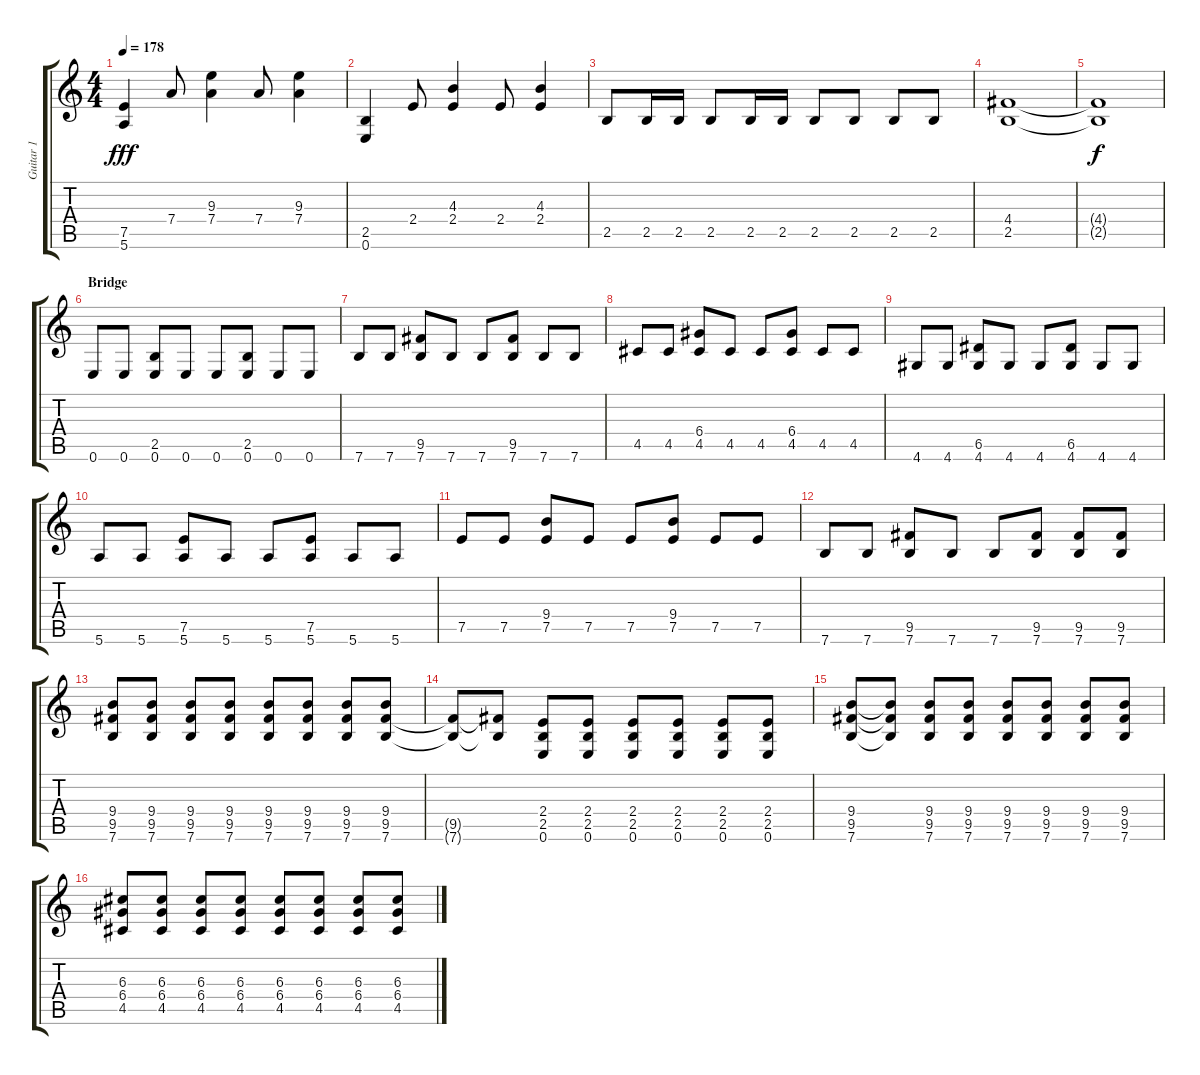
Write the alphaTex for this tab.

\track ("Guitar 1" "Guitar 1") {instrument distortionguitar}
\staff {score tabs}
\tuning (E4 B3 G3 D3 A2 E2) {hide}
\ts (4 4)
\tempo 178
\clef g2
\ks c
(7.5 5.6).4{dy fff} 7.4.8 (9.3 7.4).4 7.4.8 (9.3 7.4).4 |
(2.5 0.6).4 2.4.8 (4.3 2.4).4 2.4.8 (4.3 2.4).4 |
2.5.8 2.5.16 2.5.16 2.5.8 2.5.16 2.5.16 2.5.8 2.5.8 2.5.8 2.5.8 |
(4.4 2.5).1 |
(4.4{t} 2.5{t}).1{dy f} |
\section ("" "Bridge")
0.6.8 0.6.8 (2.5 0.6).8 0.6.8 0.6.8 (2.5 0.6).8 0.6.8 0.6.8 |
7.6.8 7.6.8 (9.5 7.6).8 7.6.8 7.6.8 (9.5 7.6).8 7.6.8 7.6.8 |
4.5.8 4.5.8 (6.4 4.5).8 4.5.8 4.5.8 (6.4 4.5).8 4.5.8 4.5.8 |
4.6.8 4.6.8 (6.5 4.6).8 4.6.8 4.6.8 (6.5 4.6).8 4.6.8 4.6.8 |
5.6.8 5.6.8 (7.5 5.6).8 5.6.8 5.6.8 (7.5 5.6).8 5.6.8 5.6.8 |
7.5.8 7.5.8 (9.4 7.5).8 7.5.8 7.5.8 (9.4 7.5).8 7.5.8 7.5.8 |
7.6.8 7.6.8 (9.5 7.6).8 7.6.8 7.6.8 (9.5 7.6).8 (9.5 7.6).8 (9.5 7.6).8 |
(9.4 9.5 7.6).8 (9.4 9.5 7.6).8 (9.4 9.5 7.6).8 (9.4 9.5 7.6).8 (9.4 9.5 7.6).8 (9.4 9.5 7.6).8 (9.4 9.5 7.6).8 (9.4 9.5 7.6).8 |
(9.5{t} 7.6{t}).8 (9.5{t} 7.6{t}).8 (2.4 2.5 0.6).8 (2.4 2.5 0.6).8 (2.4 2.5 0.6).8 (2.4 2.5 0.6).8 (2.4 2.5 0.6).8 (2.4 2.5 0.6).8 |
(9.4 9.5 7.6).8 (9.4{t} 9.5{t} 7.6{t}).8 (9.4 9.5 7.6).8 (9.4 9.5 7.6).8 (9.4 9.5 7.6).8 (9.4 9.5 7.6).8 (9.4 9.5 7.6).8 (9.4 9.5 7.6).8 |
(6.3 6.4 4.5).8 (6.3 6.4 4.5).8 (6.3 6.4 4.5).8 (6.3 6.4 4.5).8 (6.3 6.4 4.5).8 (6.3 6.4 4.5).8 (6.3 6.4 4.5).8 (6.3 6.4 4.5).8
